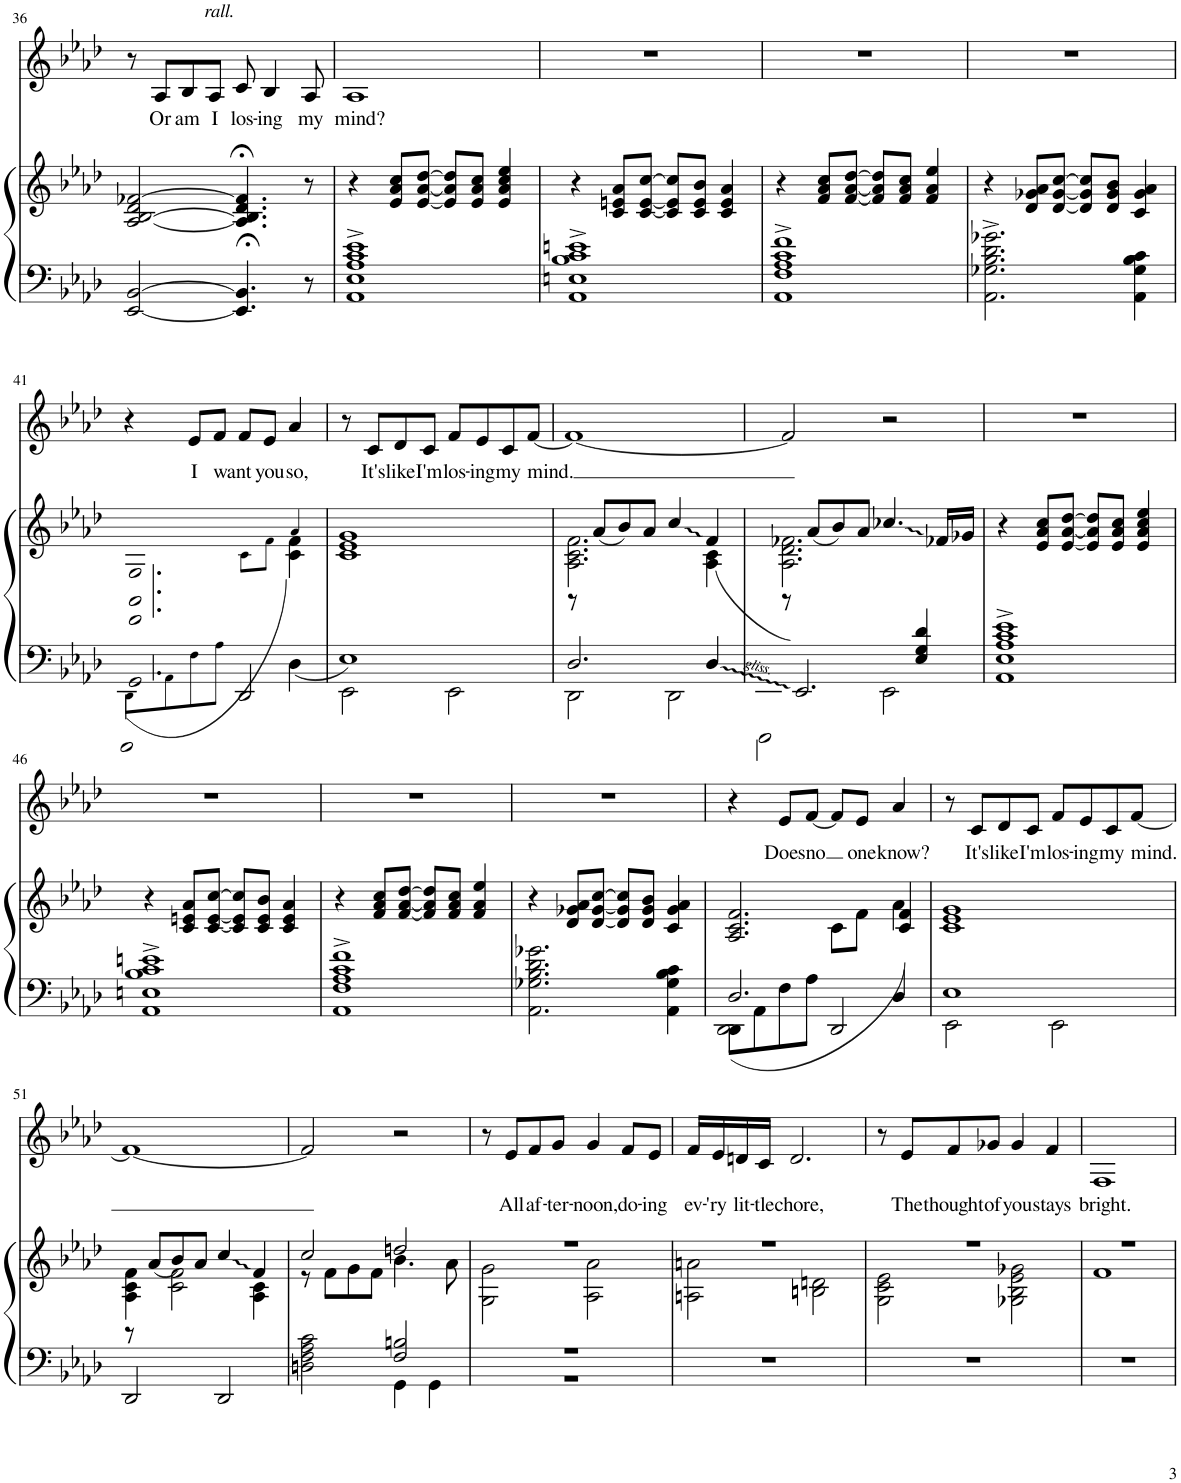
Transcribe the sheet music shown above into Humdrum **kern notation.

**kern	**kern	**kern	**text
*part2	*part2	*part1	*part1
*staff3	*staff2	*staff1	*staff1
*I"Piano	*	*I"Voice	*
*I'Pno	*	*	*
!!LO:PB:g=z
*clefF4	*clefG2	*clefG2	*
*k[b-e-a-d-]	*k[b-e-a-d-]	*k[b-e-a-d-]	*
*M4/4	*M4/4	*M4/4	*
*met(c)	*met(c)	*met(c)	*
=36	=36	=36	=36
[2EE-/ [2BB-/	[2A-/ [2B-/ 2d-/ [2f-X/	8r	.
!	!	!	!LO:LY:b
.	.	8A-/L	Or
!	!	!	!LO:LY:b
.	.	8B-/	am
!	!	!	!LO:LY:b
.	.	8A-/J	I
!	!	!LO:TX:a:i:t=rall.	!
!	!	!	!LO:LY:b
4.EE-/];< 4.BB-/];<	4.A-/];< 4.B-/];< 4.d-/;< 4.f-/];<	8c/	los-
!	!	!	!LO:LY:b
.	.	4B-/	-ing
!	!	!	!LO:LY:b
8r	8r	8A-/	my
=37	=37	=37	=37
!	!	!	!LO:LY:b
1AA-^ 1E-^ 1A-^ 1c^ 1e-^	4r	1A-	mind?
.	8e-/ 8a-/ 8cc/L	.	.
.	[8e-/ [8a-/ [8dd-/J	.	.
.	8e-/] 8a-/] 8dd-/]L	.	.
.	8e-/ 8a-/ 8cc/J	.	.
.	4e-/ 4a-/ 4cc/ 4ee-/	.	.
=38	=38	=38	=38
1AA-^ 1En^ 1B-^ 1c^ 1en^	4r	1r	.
.	8c/ 8en/ 8a-/L	.	.
.	[8c/ [8e/ [8cc/J	.	.
.	8c/] 8e/] 8cc/]L	.	.
.	8c/ 8e/ 8b-/J	.	.
.	4c/ 4e/ 4a-/	.	.
=39	=39	=39	=39
1AA-^ 1F^ 1A-^ 1c^ 1f^	4r	1r	.
.	8f/ 8a-/ 8cc/L	.	.
.	[8f/ [8a-/ [8dd-/J	.	.
.	8f/] 8a-/] 8dd-/]L	.	.
.	8f/ 8a-/ 8cc/J	.	.
.	4f/ 4a-/ 4ee-/	.	.
=40	=40	=40	=40
2.AA-\^ 2.G-X\^ 2.B-\^ 2.d-\^ 2.g-X\^	4r	1r	.
.	8d-/ 8g-X/ 8a-/L	.	.
.	[8d-/ [8g-/ [8cc/J	.	.
.	8d-/] 8g-/] 8cc/]L	.	.
.	8d-/ 8g-/ 8b-/J	.	.
4AA-\ 4G-\ 4B-\ 4c\	4c/ 4g-/ 4a-/	.	.
!!LO:LB:g=z
=41	=41	=41	=41
*^	*^	*	*
*	*^	*	*	*	*
2DD-\	8DD-!\L	2.D-/	2.A-/ 2.c/ 2.f/	2ryy	4r	.
.	8AA-!\	.	.	.	.	.
!	!	!	!	!	!	!LO:LY:b
.	8F!\	.	.	.	8e-/L	I
!	!	!	!	!	!	!LO:LY:b
.	8A-!\J	.	.	.	8f/J	-want
2DD-/	2ryy	.	.	8c!\L	8f/L	.
!	!	!	!	!	!	!LO:LY:b
.	.	.	.	8f!\J	8e-/J	you
!	!	!	!	!	!	!LO:LY:b
.	.	4D-\	(4c\ 4f\	4a-!/	4a-/	so,
*	*v	*v	*	*	*	*
*	*	*v	*v	*	*
=42	=42	=42	=42	=42
2EE-\	1E-	1c 1e- 1g	8r	.
!	!	!	!	!LO:LY:b
.	.	.	8c/L	It's
!	!	!	!	!LO:LY:b
.	.	.	8d-/	like
!	!	!	!	!LO:LY:b
.	.	.	8c/J	I'm
!	!	!	!	!LO:LY:b
2EE-\	.	.	8f/L	los-
!	!	!	!	!LO:LY:b
.	.	.	8e-/	-ing
!	!	!	!	!LO:LY:b
.	.	.	8c/	my
!	!	!	!	!LO:LY:b
.	.	.	[8f/J	mind.
=43	=43	=43	=43	=43
*	*	*^	*	*
2.D-/	2DD-\	2.A-\ 2.c\ 2.f\	8r	1f_	.
.	.	.	(8a-/L	.	.
.	.	.	8b-/)	.	.
.	.	.	8a-/J	.	.
.	2DD-\	.	4cc/	.	.
4D-/	.	4A-\ 4c\	(4f/	.	.
=44	=44	=44	=44	=44	=44
*	*^	*	*	*	*
2.ryy	2.EE-/	2EE-\	2.A-\ 2.d-\ 2.f-X\	8r)	2f/]	.
.	.	.	.	(8a-/L	.	.
.	.	.	.	8b-/)	.	.
.	.	.	.	8a-/J	.	.
.	.	2EE-\	.	4.cc-X/	2r	.
4E-/ 4G/ 4d-/	4ryy	.	4ryy	.	.	.
.	.	.	.	16f-X/LL	.	.
.	.	.	.	16g-X/JJ	.	.
*v	*v	*v	*	*	*	*
*	*v	*v	*	*
=45	=45	=45	=45
1AA-^ 1E-^ 1A-^ 1c^ 1e-^	4r	1r	.
.	8e-/ 8a-/ 8cc/L	.	.
.	[8e-/ [8a-/ [8dd-/J	.	.
.	8e-/] 8a-/] 8dd-/]L	.	.
.	8e-/ 8a-/ 8cc/J	.	.
.	4e-/ 4a-/ 4cc/ 4ee-/	.	.
!!LO:LB:g=z
=46	=46	=46	=46
1AA-^ 1En^ 1B-^ 1c^ 1en^	4r	1r	.
.	8c/ 8en/ 8a-/L	.	.
.	[8c/ [8e/ [8cc/J	.	.
.	8c/] 8e/] 8cc/]L	.	.
.	8c/ 8e/ 8b-/J	.	.
.	4c/ 4e/ 4a-/	.	.
=47	=47	=47	=47
1AA-^ 1F^ 1A-^ 1c^ 1f^	4r	1r	.
.	8f/ 8a-/ 8cc/L	.	.
.	[8f/ [8a-/ [8dd-/J	.	.
.	8f/] 8a-/] 8dd-/]L	.	.
.	8f/ 8a-/ 8cc/J	.	.
.	4f/ 4a-/ 4ee-/	.	.
=48	=48	=48	=48
2.AA-\ 2.G-X\ 2.B-\ 2.d-\ 2.g-X\	4r	1r	.
.	8d-/ 8g-X/ 8a-/L	.	.
.	[8d-/ [8g-/ [8cc/J	.	.
.	8d-/] 8g-/] 8cc/]L	.	.
.	8d-/ 8g-/ 8b-/J	.	.
4AA-\ 4G-\ 4B-\ 4c\	4c/ 4g-/ 4a-/	.	.
=49	=49	=49	=49
*^	*^	*	*
*	*^	*	*	*	*
2DD-\	(8DD-\L	2.D-/	2.A-/ 2.c/ 2.f/	2ryy	4r	.
.	8AA-\	.	.	.	.	.
!	!	!	!	!	!	!LO:LY:b
.	8F\	.	.	.	8e-/L	Does
!	!	!	!	!	!	!LO:LY:b
.	8A-\J	.	.	.	[8f/J	no
2DD-/	2ryy	.	.	8c\L	8f/L]	.
!	!	!	!	!	!	!LO:LY:b
.	.	.	.	8f\J	8e-/J	one
!	!	!	!	!	!	!LO:LY:b
.	.	4D-/	(4c/ 4f/	4a-\	4a-/	know?
*	*v	*v	*	*	*	*
*	*	*v	*v	*	*
=50	=50	=50	=50	=50
1E-	2EE-\	1c 1e- 1g	8r	.
!	!	!	!	!LO:LY:b
.	.	.	8c/L	It's
!	!	!	!	!LO:LY:b
.	.	.	8d-/	like
!	!	!	!	!LO:LY:b
.	.	.	8c/J	I'm
!	!	!	!	!LO:LY:b
.	2EE-\	.	8f/L	los-
!	!	!	!	!LO:LY:b
.	.	.	8e-/	-ing
!	!	!	!	!LO:LY:b
.	.	.	8c/	my
!	!	!	!	!LO:LY:b
.	.	.	[8f/J	mind.
*v	*v	*	*	*
!!LO:LB:g=z
=51	=51	=51	=51
*	*^	*	*
2DD-/	4A-\ 4c\ 4f\	8r	1f_	.
.	.	8a-/L	.	.
.	2c\ 2f\	8b-/)	.	.
.	.	8a-/J	.	.
2DD-/	.	4cc/	.	.
.	4A-\ 4c\	4f/	.	.
=52	=52	=52	=52	=52
*^	*	*	*	*
2Dn\ 2F\ 2A-\ 2c\	2ryy	2cc/	8r	2f/]	.
.	.	.	8f\L	.	.
.	.	.	8g\	.	.
.	.	.	8f\J	.	.
2F/ 2Bn/	4GG\	2ddn/	4.b-\	2r	.
.	4GG\	.	.	.	.
.	.	.	8a-\	.	.
=53	=53	=53	=53	=53	=53
1r	1r	1r	2G\ 2g\	8r	.
!	!	!	!	!	!LO:LY:b
.	.	.	.	8e-/L	All
!	!	!	!	!	!LO:LY:b
.	.	.	.	8f/	af-
!	!	!	!	!	!LO:LY:b
.	.	.	.	8g/J	-ter-
!	!	!	!	!	!LO:LY:b
.	.	.	2A-\ 2a-\	4g/	-noon,
!	!	!	!	!	!LO:LY:b
.	.	.	.	8f/L	do-
!	!	!	!	!	!LO:LY:b
.	.	.	.	8e-/J	-ing
*v	*v	*	*	*	*
=54	=54	=54	=54	=54
!	!	!	!	!LO:LY:b
1r	1r	2An\ 2an\	16f/LL	ev-
!	!	!	!	!LO:LY:b
.	.	.	16e-/	-'ry
!	!	!	!	!LO:LY:b
.	.	.	16dn/	lit-
!	!	!	!	!LO:LY:b
.	.	.	16c/JJ	-tle
!	!	!	!	!LO:LY:b
.	.	.	2.d/	chore,
.	.	2Bn\ 2dn\	.	.
=55	=55	=55	=55	=55
1r	1r	2G\ 2c\ 2e-\	8r	.
!	!	!	!	!LO:LY:b
.	.	.	8e-/L	The
!	!	!	!	!LO:LY:b
.	.	.	8f/	thought
!	!	!	!	!LO:LY:b
.	.	.	8g-X/J	of
!	!	!	!	!LO:LY:b
.	.	2G-X\ 2B-\ 2e-\ 2g-X\	4g-/	you
!	!	!	!	!LO:LY:b
.	.	.	4f/	stays
=56	=56	=56	=56	=56
!	!	!	!	!LO:LY:b
1r	1r	1f	1F	bright.
*	*v	*v	*	*
=	=	=	=
*-	*-	*-	*-
